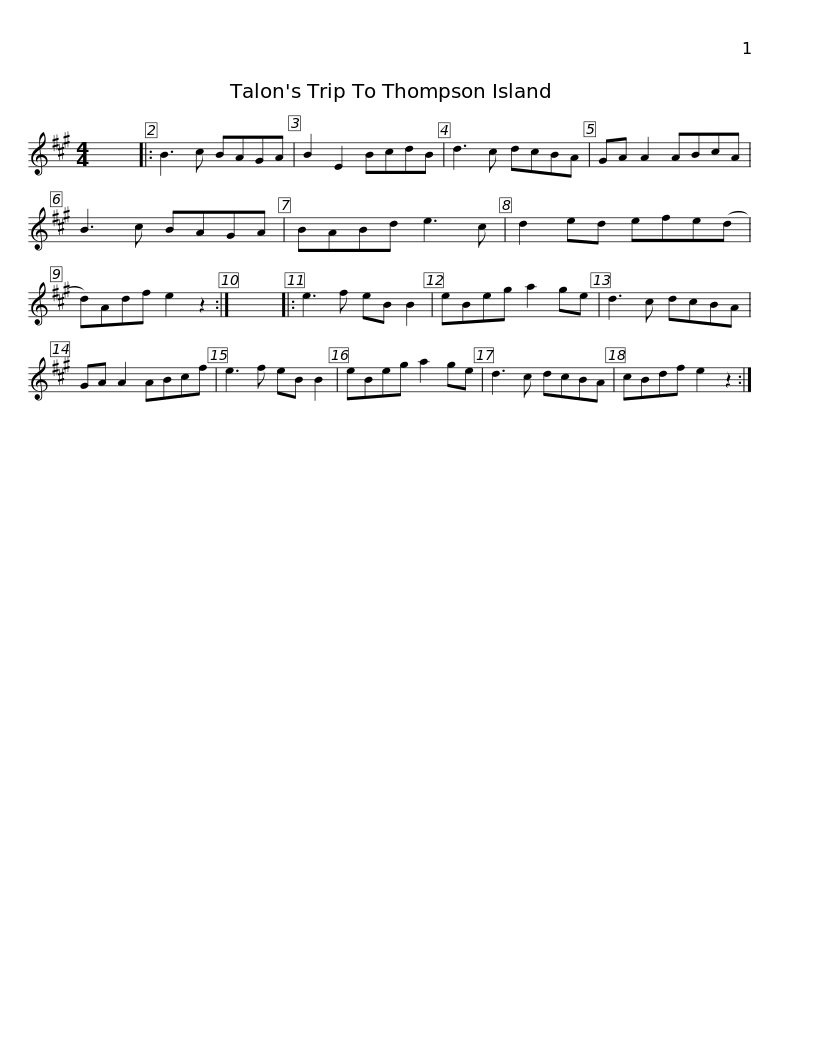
X:1
L:1/8
M:4/4
I:linebreak $
K:A
V:1 treble
V:1
 x8 |: B3 c BAGA | B2 E2 BcdB | d3 c dcBA | GA A2 ABcA | %5
 B3 c BAGA | BABd e3 c |$ d2 ed efe(d | d)Adf e2 z2 :| x8 |: %10
 e3 f eB B2 | eBeg a2 ge | d3 c dcBA | GA A2 ABcf |$ e3 f eB B2 | %15
 eBeg a2 ge | d3 c dcBA | cBdf e2 z2 :| %18
